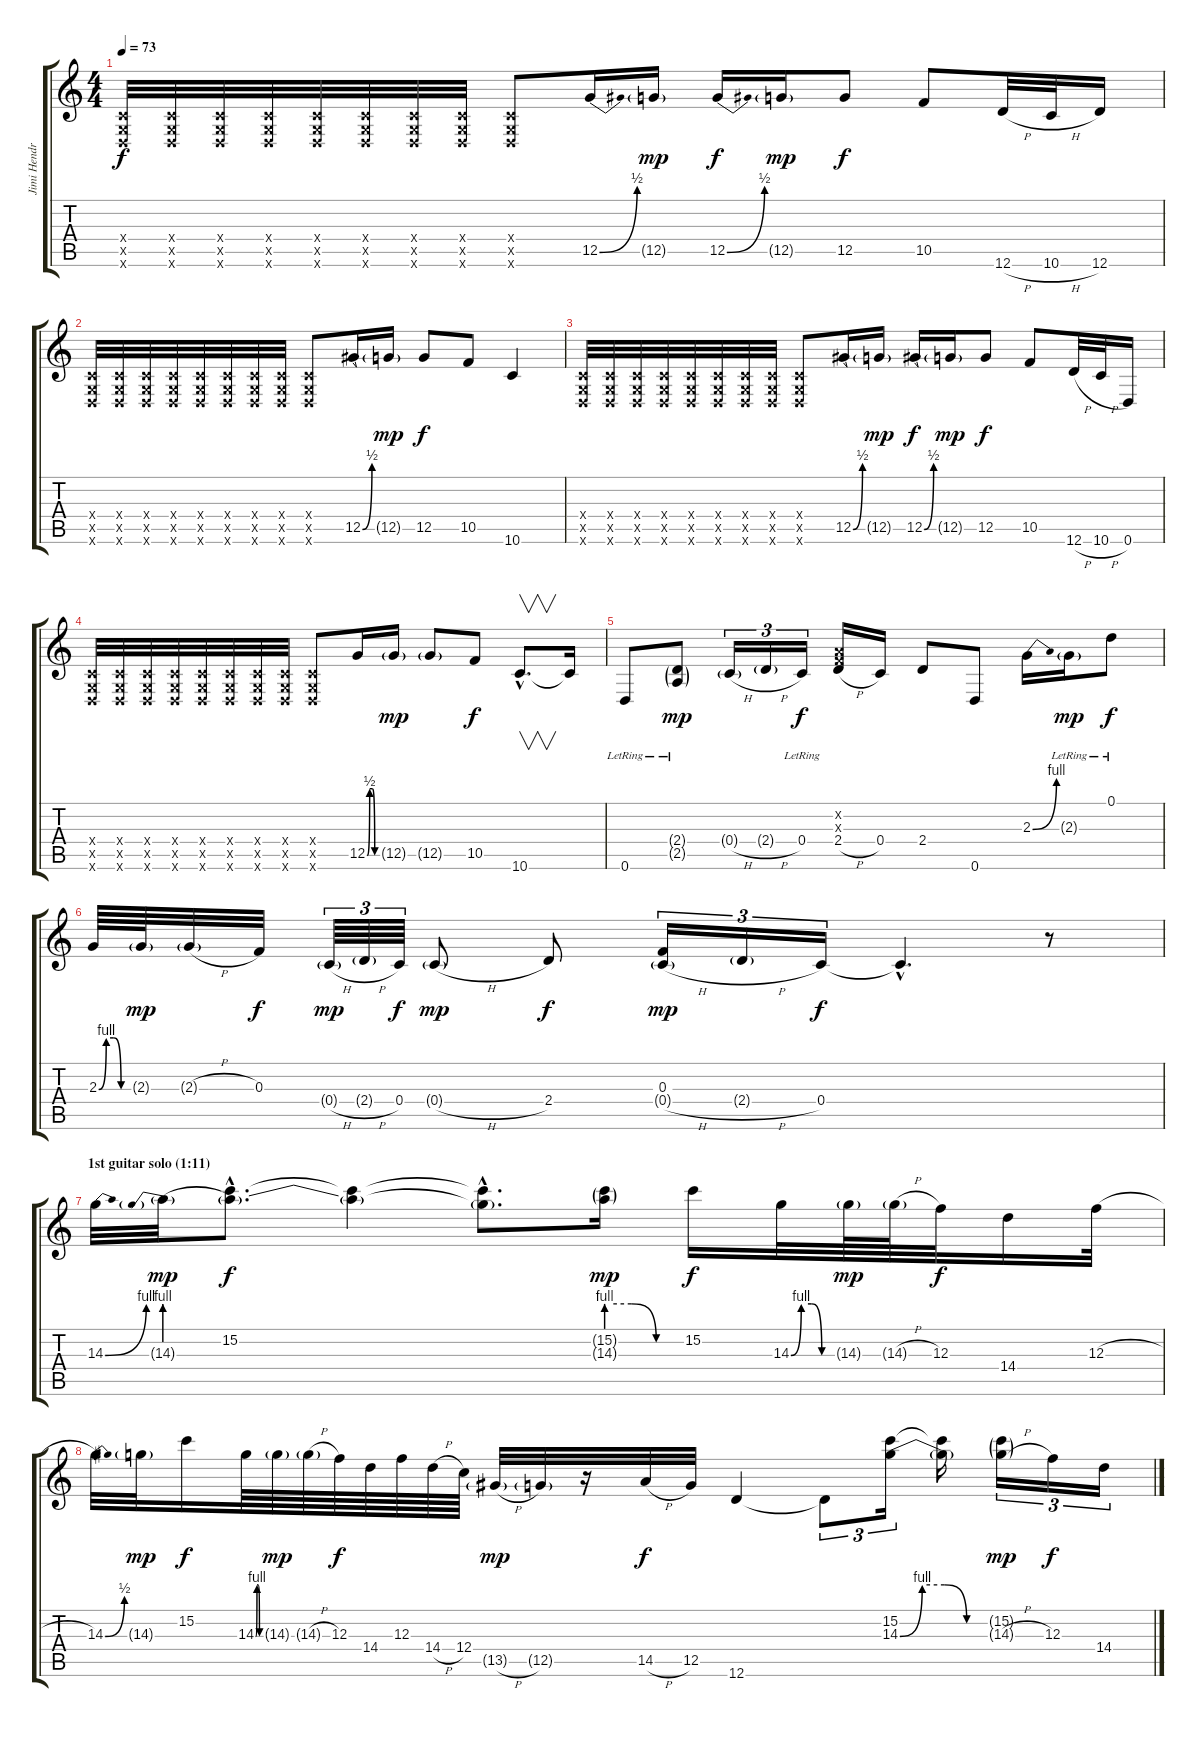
\track ("Jimi Hendrix" "Jimi Hendr") {instrument overdrivenguitar}
\staff {score tabs}
\tuning (D4 A3 F3 C3 G2 D2) {hide}
\ts (4 4)
\tempo 73
\clef g2
\ks c
(0.4{x} 0.5{x} 0.6{x}).32{dy f} (0.4{x} 0.5{x} 0.6{x}).32 (0.4{x} 0.5{x} 0.6{x}).32 (0.4{x} 0.5{x} 0.6{x}).32 (0.4{x} 0.5{x} 0.6{x}).32 (0.4{x} 0.5{x} 0.6{x}).32 (0.4{x} 0.5{x} 0.6{x}).32 (0.4{x} 0.5{x} 0.6{x}).32 (0.4{x} 0.5{x} 0.6{x}).8 12.5{be (bend 0 0 60 2)}.16 12.5{g}.16{dy mp} 12.5{be (bend 0 0 60 2)}.16{dy f} 12.5{g}.16{dy mp} 12.5.8{dy f} 10.5.8 12.6{h}.32 10.6{h}.32 12.6.16 |
(0.4{x} 0.5{x} 0.6{x}).32 (0.4{x} 0.5{x} 0.6{x}).32 (0.4{x} 0.5{x} 0.6{x}).32 (0.4{x} 0.5{x} 0.6{x}).32 (0.4{x} 0.5{x} 0.6{x}).32 (0.4{x} 0.5{x} 0.6{x}).32 (0.4{x} 0.5{x} 0.6{x}).32 (0.4{x} 0.5{x} 0.6{x}).32 (0.4{x} 0.5{x} 0.6{x}).8 12.5{be (bend 0 0 60 2)}.16 12.5{g}.16{dy mp} 12.5.8{dy f} 10.5.8 10.6.4 |
(0.4{x} 0.5{x} 0.6{x}).32 (0.4{x} 0.5{x} 0.6{x}).32 (0.4{x} 0.5{x} 0.6{x}).32 (0.4{x} 0.5{x} 0.6{x}).32 (0.4{x} 0.5{x} 0.6{x}).32 (0.4{x} 0.5{x} 0.6{x}).32 (0.4{x} 0.5{x} 0.6{x}).32 (0.4{x} 0.5{x} 0.6{x}).32 (0.4{x} 0.5{x} 0.6{x}).8 12.5{be (bend 0 0 60 2)}.16 12.5{g}.16{dy mp} 12.5{be (bend 0 0 60 2)}.16{dy f} 12.5{g}.16{dy mp} 12.5.8{dy f} 10.5.8 12.6{h}.32 10.6{h}.32 0.6.16 |
(0.4{x} 0.5{x} 0.6{x}).32 (0.4{x} 0.5{x} 0.6{x}).32 (0.4{x} 0.5{x} 0.6{x}).32 (0.4{x} 0.5{x} 0.6{x}).32 (0.4{x} 0.5{x} 0.6{x}).32 (0.4{x} 0.5{x} 0.6{x}).32 (0.4{x} 0.5{x} 0.6{x}).32 (0.4{x} 0.5{x} 0.6{x}).32 (0.4{x} 0.5{x} 0.6{x}).8 12.5{be (custom 0 0 15 2 30 2 45 0 60 0)}.16 12.5{g}.16{dy mp} 12.5{g}.8 10.5.8{dy f} 10.6{hac}.8{v d} 10.6{t}.16 |
0.6{lr}.8 (2.4{g lr} 2.5{g lr}).8{dy mp} 0.4{h g}.16{tu (3 2)} 2.4{h g}.16{tu (3 2)} 0.4{lr}.16{tu (3 2) dy f} (0.2{x} 0.3{x} 2.4{h}).16 0.4.16 2.4.8 0.6.8 2.3{be (bend 0 0 60 4)}.16 2.3{g lr}.16{dy mp} 0.1{lr}.8{dy f} |
2.3{be (custom 0 0 15 4 30 4 45 0 60 0)}.64 2.3{g}.64{dy mp} 2.3{h g}.32 0.3.32{dy f} 0.4{h g}.64{tu (3 2) dy mp} 2.4{h g}.64{tu (3 2)} 0.4.64{tu (3 2) dy f} 0.4{h g}.8{dy mp} 2.4.8{dy f} (0.3 0.4{h g}).16{tu (3 2) dy mp} 2.4{h g}.16{tu (3 2)} 0.4.16{tu (3 2) dy f} 0.4{hac t}.4{d} r.8 |
\section ("" "1st guitar solo (1:11)")
14.3{be (bend 0 0 60 4)}.32 14.3{be (prebend 0 4 60 4) g}.32{dy mp} (15.2{hac} 14.3{hac t}).8{d dy f} (15.2{t} 14.3{t}).4 (15.2{hac t} 14.3{hac t}).8{d} (15.2{g} 14.3{be (custom 0 4 20 4 40 0 60 0) g}).16{dy mp} 15.2.16{dy f} 14.3{be (custom 0 0 15 4 30 4 45 0 60 0)}.32 14.3{g}.64{dy mp} 14.3{h g}.64 12.3.32{dy f} 14.4.16 12.3{h}.32 |
14.3{be (bend 0 0 60 2)}.32 14.3{g}.32{dy mp} 15.2.16{dy f} 14.3{be (custom 0 0 15 4 30 4 45 0 60 0)}.64 14.3{g}.64{dy mp} 14.3{h g}.64 12.3.64{dy f} 14.4.64 12.3.64 14.4{h}.64 12.4.64 13.5{h g}.32{dy mp} 12.5{g}.32 r.16 14.5{h}.32{dy f} 12.5.32 12.6.4 12.6{t}.8{tu (3 2)} (15.2 14.3{be (custom 0 0 15 4 30 4 45 0 60 0)}).16{tu (3 2)} (15.2{t} 14.3{t}).16 (15.2{g} 14.3{h g}).16{tu (3 2) dy mp} 12.3.16{tu (3 2) dy f} 14.4.16{tu (3 2)}
